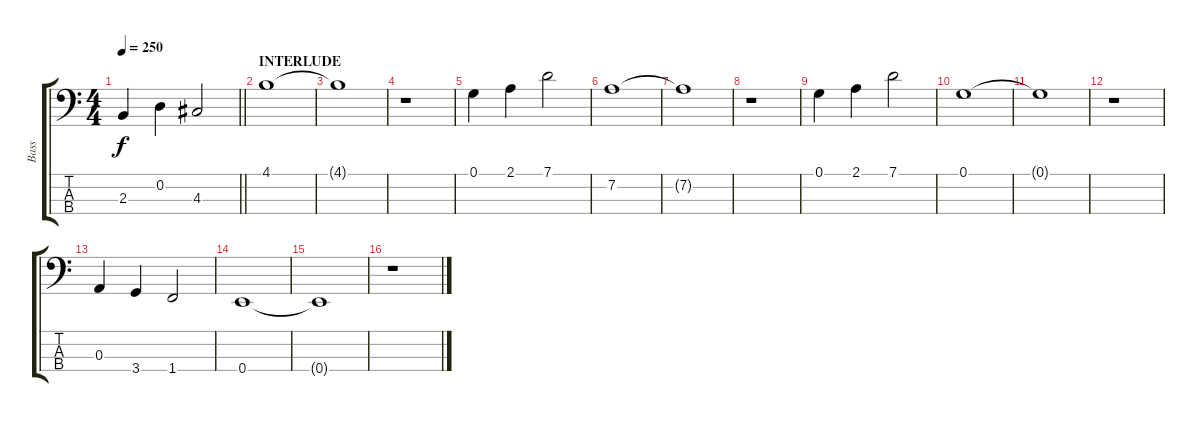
\track ("Bass" "Bass") {instrument electricbasspick}
\staff {score tabs}
\tuning (G2 D2 A1 E1) {hide}
\ts (4 4)
\tempo 250
\clef f4
\barLineRight lightlight
\ks c
2.3{t}.4{dy f} 0.2.4 4.3.2 |
\section ("" "INTERLUDE")
4.1.1 |
4.1{t}.1 |
r.1 |
0.1.4 2.1.4 7.1.2 |
7.2.1 |
7.2{t}.1 |
r.1 |
0.1.4 2.1.4 7.1.2 |
0.1.1 |
0.1{t}.1 |
r.1 |
0.3.4 3.4.4 1.4.2 |
0.4.1 |
0.4{t}.1 |
r.1
